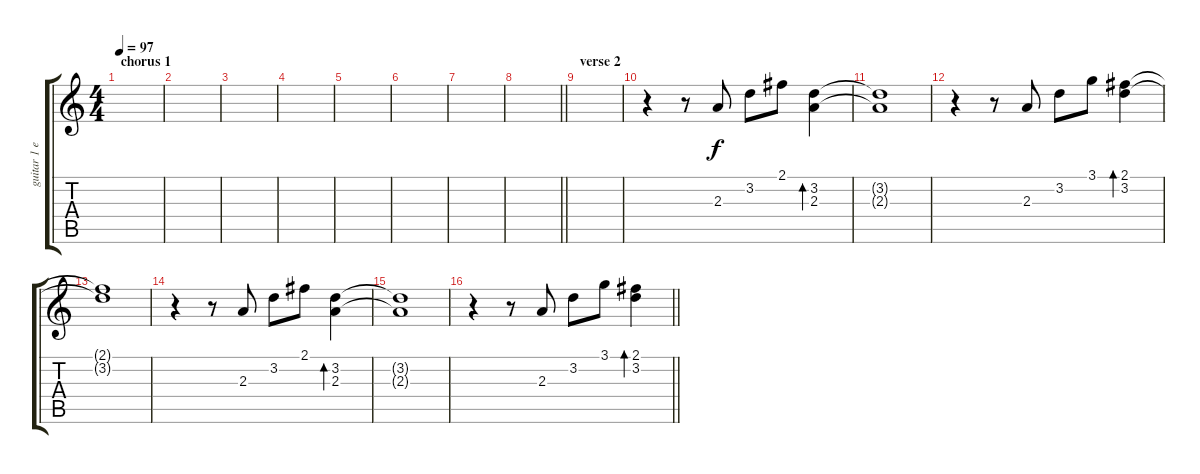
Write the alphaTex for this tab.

\track ("guitar 1 electric" "guitar 1 e") {instrument electricguitarjazz}
\staff {score tabs}
\tuning (E4 B3 G3 D3 A2 E2) {hide}
\ts (4 4)
\section ("" "chorus 1")
\tempo 97
\clef g2
\ks c
|
|
|
|
|
|
|
\barLineRight lightlight
|
\section ("" "verse 2")
|
r.4 r.8 2.3.8{volume 16 balance 10} 3.2.8 2.1.8 (3.2 2.3).4{bd 240} |
(3.2{t} 2.3{t}).1 |
r.4 r.8 2.3.8 3.2.8 3.1.8 (2.1 3.2).4{bd 240} |
(2.1{t} 3.2{t}).1 |
r.4 r.8 2.3.8 3.2.8 2.1.8 (3.2 2.3).4{bd 240} |
(3.2{t} 2.3{t}).1 |
\barLineRight lightlight
r.4 r.8 2.3.8 3.2.8 3.1.8 (2.1 3.2).4{bd 240}
